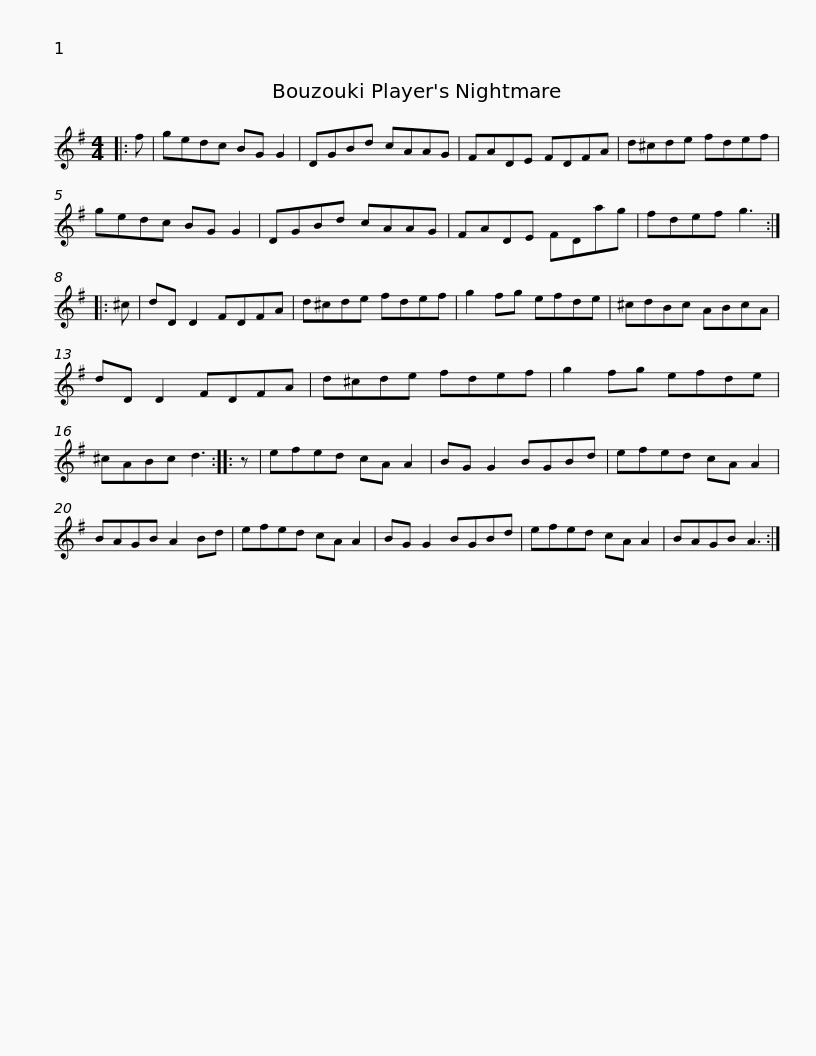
X:1
L:1/8
M:4/4
I:linebreak $
K:G
V:1 treble
V:1
|: f | gedc BG G2 | DGBd cAAG | FADE FDFA | d^cde fdef | %5
 gedc BG G2 |$ DGBd cAAG | FADE FDag | fdef g3 :: ^c | %10
 dD D2 FDFA | d^cde fdef |$ g2 fg efde | ^cdBc ABcA | dD D2 FDFA | %15
 d^cde fdef | g2 fg efde | ^cABc d3 ::$ z | efed cA A2 | %20
 BG G2 BGBd | efed cA A2 | BAGB A2 Bd | efed cA A2 | BG G2 BGBd |$ %25
 efed cA A2 | BAGB A3 :| %27
